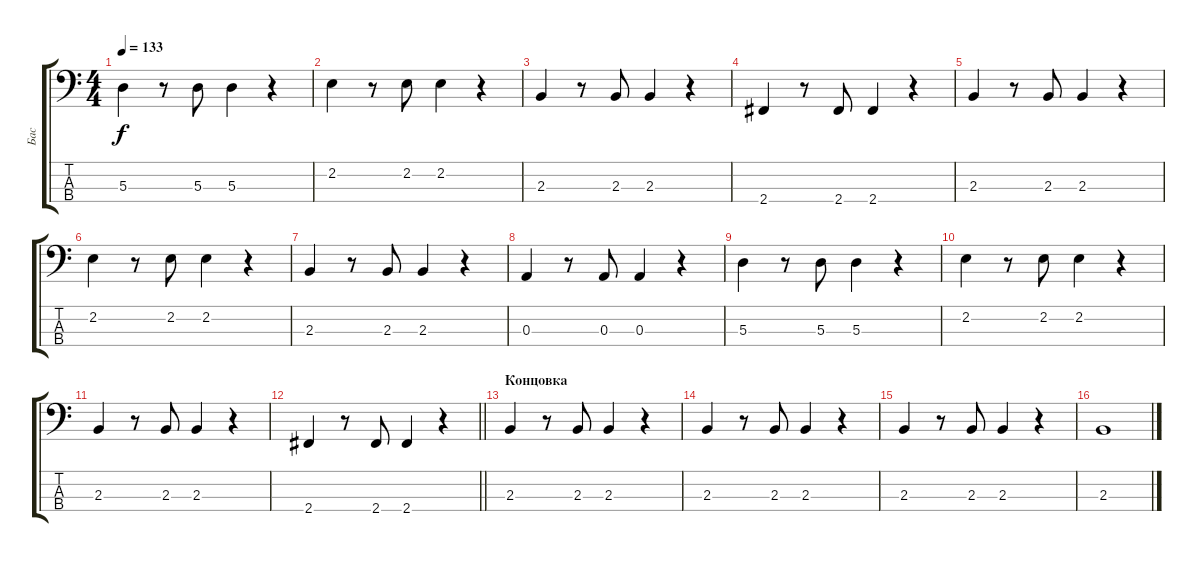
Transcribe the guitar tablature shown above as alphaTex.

\track ("Бас" "Бас") {instrument electricbassfinger}
\staff {score tabs}
\tuning (G2 D2 A1 E1) {hide}
\ts (4 4)
\tempo 133
\clef f4
\ks c
5.3.4{dy f} r.8 5.3.8 5.3.4 r.4 |
2.2.4 r.8 2.2.8 2.2.4 r.4 |
2.3.4 r.8 2.3.8 2.3.4 r.4 |
2.4.4 r.8 2.4.8 2.4.4 r.4 |
2.3.4 r.8 2.3.8 2.3.4 r.4 |
2.2.4 r.8 2.2.8 2.2.4 r.4 |
2.3.4 r.8 2.3.8 2.3.4 r.4 |
0.3.4 r.8 0.3.8 0.3.4 r.4 |
5.3.4 r.8 5.3.8 5.3.4 r.4 |
2.2.4 r.8 2.2.8 2.2.4 r.4 |
2.3.4 r.8 2.3.8 2.3.4 r.4 |
\barLineRight lightlight
2.4.4 r.8 2.4.8 2.4.4 r.4 |
\section ("" "Концовка")
2.3.4 r.8 2.3.8 2.3.4 r.4 |
2.3.4 r.8 2.3.8 2.3.4 r.4 |
2.3.4 r.8 2.3.8 2.3.4 r.4 |
2.3.1
